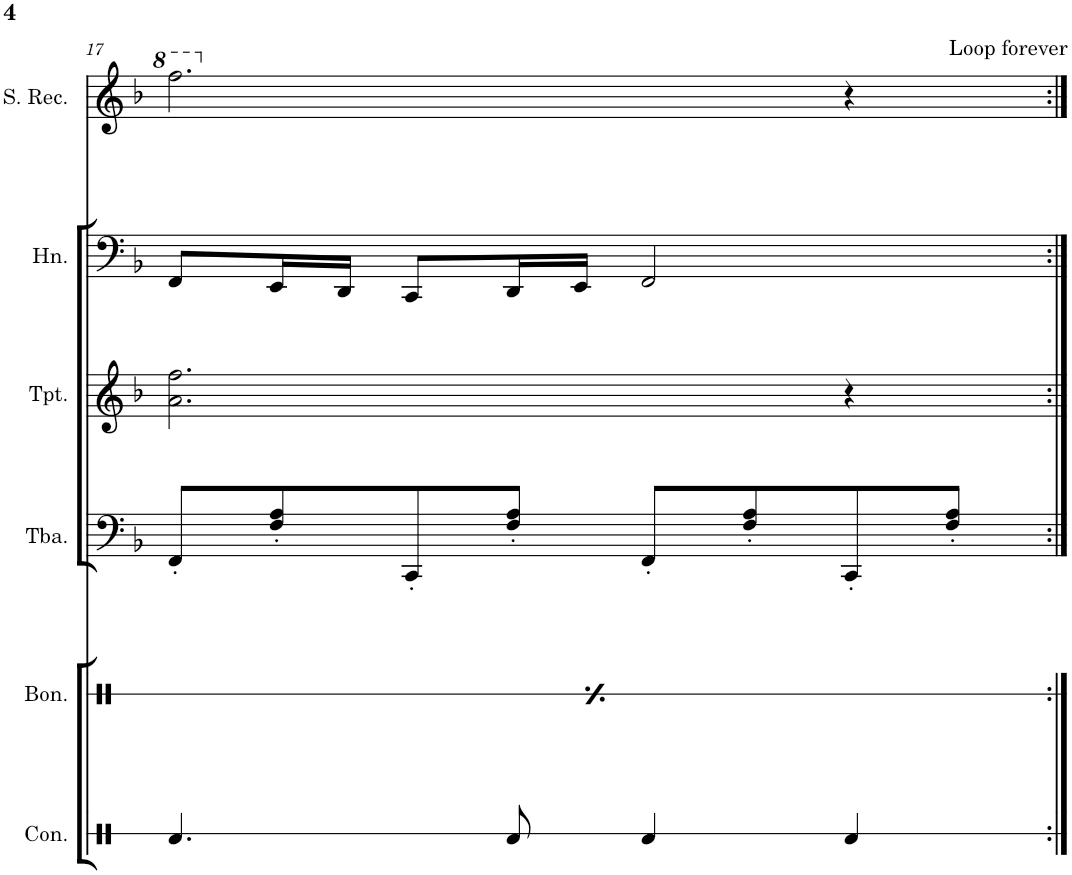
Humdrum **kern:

**kern	**kern	**dynam	**kern	**kern	**kern	**kern	**kern
*part7	*part6	*part6	*part5	*part4	*part3	*part2	*part1
*staff7	*staff6	*staff6	*staff5	*staff4	*staff3	*staff2	*staff1
*I"Congas	*I"Bongos	*	*I"Tuba	*I"Trumpet	*I"Horn	*I"Soprano Recorder	*I"English Horn
*I'Con.	*I'Bon.	*	*I'Tba.	*I'Tpt.	*I'Hn.	*I'S. Rec.	*I'E. Hn.
!!LO:PB:g=z
*clefX	*clefX	*	*clefF4	*clefG2	*clefF4	*clefG2	*clefF4
*	*	*	*	*Trd1c2	*Trd4c7	*	*Trd4c7
*k[]	*k[]	*	*k[b-]	*k[b-]	*k[b-]	*k[b-]	*k[b-]
*M4/4	*M4/4	*	*M4/4	*M4/4	*M4/4	*M4/4	*M4/4
*met(c)	*met(c)	*	*met(c)	*met(c)	*met(c)	*met(c)	*met(c)
=17	=17	=17	=17	=17	=17	=17	=17
!	!	!LO:DY:b	!	!	!	!	!
*	*	*	*	*	*	*	*^
4.Rd/	16Rd/LL	pp	8FF'/L	2.a\ 2.ff\	8FF/L	2.fff\	1r	2..ryy
.	16Rd/	.	.	.	.	.	.	.
.	16Rd/	.	8F/' 8A/'	.	16EE/L	.	.	.
.	16Rd/JJ	.	.	.	16DD/JJ	.	.	.
.	16Rf/LL	.	8CC'/	.	8CC/L	.	.	.
.	16Rd/	.	.	.	.	.	.	.
8Rd/	16Rd/	.	8F/' 8A/'J	.	16DD/L	.	.	.
.	16Rd/JJ	.	.	.	16EE/JJ	.	.	.
4Rd/	16Rd/LL	.	8FF'/L	.	2FF/	.	.	.
.	16Rd/	.	.	.	.	.	.	.
.	16Rd/	.	8F/' 8A/'	.	.	.	.	.
.	16Rd/JJ	.	.	.	.	.	.	.
4Rd/	16Rf/LL	.	8CC'/	4r	.	4r	.	.
.	16Rd/	.	.	.	.	.	.	.
!	!	!	!	!	!	!	!	!LO:TX:a:t=Loop forever
.	16Rd/	.	8F/' 8A/'J	.	.	.	.	8ryy
.	16Rd/JJ	.	.	.	.	.	.	.
*	*	*	*	*	*	*	*v	*v
=:|!	=:|!	=:|!	=:|!	=:|!	=:|!	=:|!	=:|!
*-	*-	*-	*-	*-	*-	*-	*-
